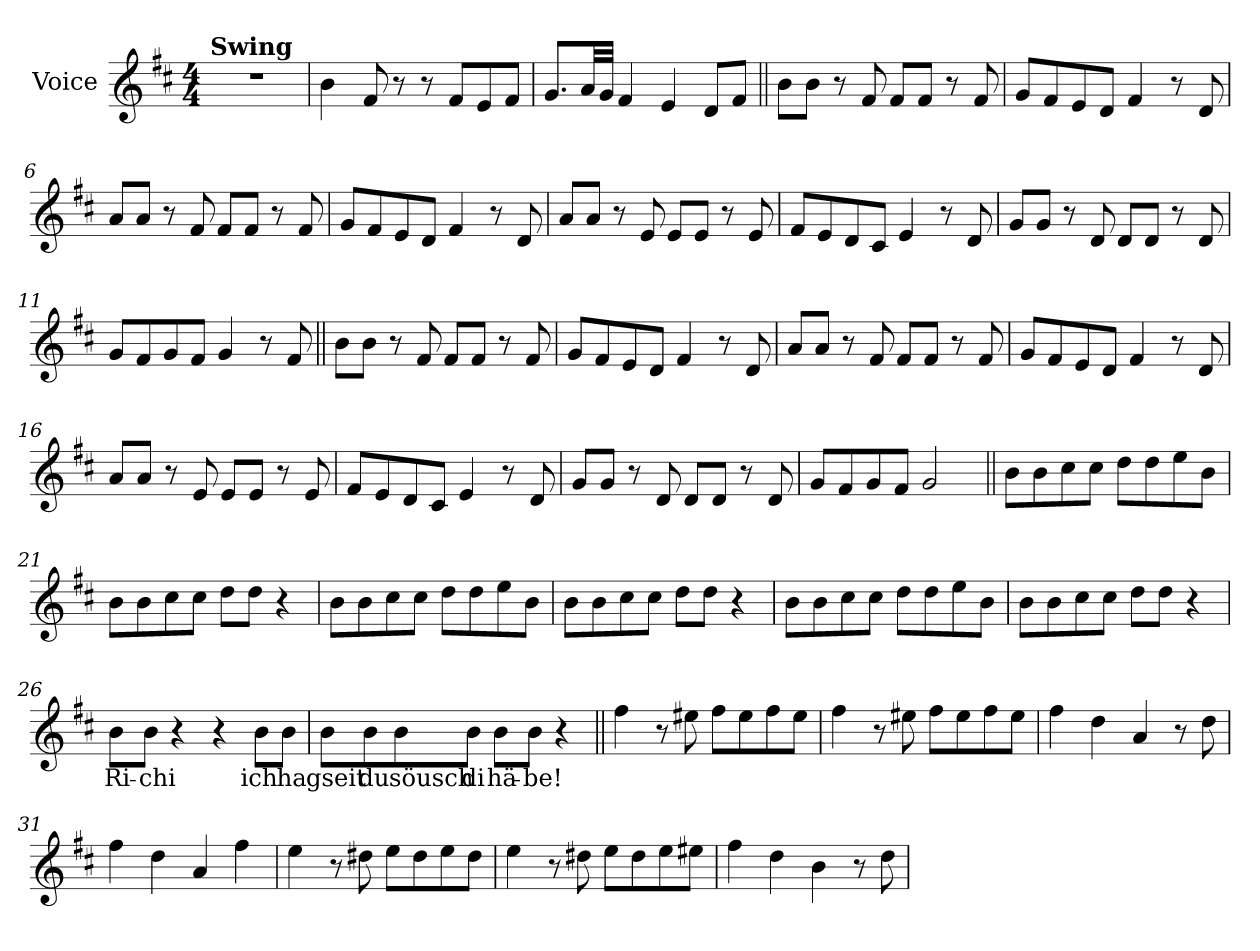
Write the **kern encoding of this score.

**kern	**text
*part1	*part1
*staff1	*staff1
*I"Voice	*
*I'Vc.	*
*clefG2	*
*k[f#c#]	*
*M4/4	*
*MM130	*
=1	=1
!LO:TX:B:t=Swing	!
1r	.
=2	=2
4b!	.
8f#!	.
8r	.
8r	.
8f#!L	.
8e!	.
8f#!J	.
=3	=3
8.g!L	.
32a!LL	.
32g!JJJ	.
4f#!	.
4e!	.
8d!L	.
8f#J	.
=4||	=4||
8bL	.
8bJ	.
8r	.
8f#	.
8f#L	.
8f#J	.
8r	.
8f#	.
=5	=5
8gL	.
8f#	.
8e	.
8dJ	.
4f#	.
8r	.
8d	.
=6	=6
8aL	.
8aJ	.
8r	.
8f#	.
8f#L	.
8f#J	.
8r	.
8f#	.
=7	=7
8gL	.
8f#	.
8e	.
8dJ	.
4f#	.
8r	.
8d	.
=8	=8
8aL	.
8aJ	.
8r	.
8e	.
8eL	.
8eJ	.
8r	.
8e	.
=9	=9
8f#L	.
8e	.
8d	.
8c#J	.
4e	.
8r	.
8d	.
=10	=10
8gL	.
8gJ	.
8r	.
8d	.
8dL	.
8dJ	.
8r	.
8d	.
=11	=11
8gL	.
8f#	.
8g	.
8f#J	.
4g	.
8r	.
8f#	.
=12||	=12||
8bL	.
8bJ	.
8r	.
8f#	.
8f#L	.
8f#J	.
8r	.
8f#	.
=13	=13
8gL	.
8f#	.
8e	.
8dJ	.
4f#	.
8r	.
8d	.
=14	=14
8aL	.
8aJ	.
8r	.
8f#	.
8f#L	.
8f#J	.
8r	.
8f#	.
=15	=15
8gL	.
8f#	.
8e	.
8dJ	.
4f#	.
8r	.
8d	.
=16	=16
8aL	.
8aJ	.
8r	.
8e	.
8eL	.
8eJ	.
8r	.
8e	.
=17	=17
8f#L	.
8e	.
8d	.
8c#J	.
4e	.
8r	.
8d	.
=18	=18
8gL	.
8gJ	.
8r	.
8d	.
8dL	.
8dJ	.
8r	.
8d	.
=19	=19
8gL	.
8f#	.
8g	.
8f#J	.
2g	.
=20||	=20||
8bL	.
8b	.
8cc#	.
8cc#J	.
8ddL	.
8dd	.
8ee	.
8bJ	.
=21	=21
8bL	.
8b	.
8cc#	.
8cc#J	.
8ddL	.
8ddJ	.
4r	.
=22	=22
8bL	.
8b	.
8cc#	.
8cc#J	.
8ddL	.
8dd	.
8ee	.
8bJ	.
=23	=23
8bL	.
8b	.
8cc#	.
8cc#J	.
8ddL	.
8ddJ	.
4r	.
=24	=24
8bL	.
8b	.
8cc#	.
8cc#J	.
8ddL	.
8dd	.
8ee	.
8bJ	.
=25	=25
8bL	.
8b	.
8cc#	.
8cc#J	.
8ddL	.
8ddJ	.
4r	.
=26	=26
8bL	Ri-
8bJ	-chi
4r	.
4r	.
8bL	ich
8bJ	ha
=27	=27
8bL	gseit
8b	du
8b	söusch
8bJ	di
8bL	hä-
8bJ	-be!
4r	.
=28||	=28||
4ff#	.
8r	.
8ee#X	.
8ff#L	.
8ee#	.
8ff#	.
8ee#J	.
=29	=29
4ff#	.
8r	.
8ee#X	.
8ff#L	.
8ee#	.
8ff#	.
8ee#J	.
=30	=30
4ff#	.
4dd	.
4a	.
8r	.
8dd	.
=31	=31
4ff#	.
4dd	.
4a	.
4ff#	.
=32	=32
4ee	.
8r	.
8dd#X	.
8eeL	.
8dd#	.
8ee	.
8dd#J	.
=33	=33
4ee	.
8r	.
8dd#X	.
8eeL	.
8dd#	.
8ee	.
8ee#XJ	.
=34	=34
4ff#	.
4dd	.
4b	.
8r	.
8dd	.
=	=
*-	*-
